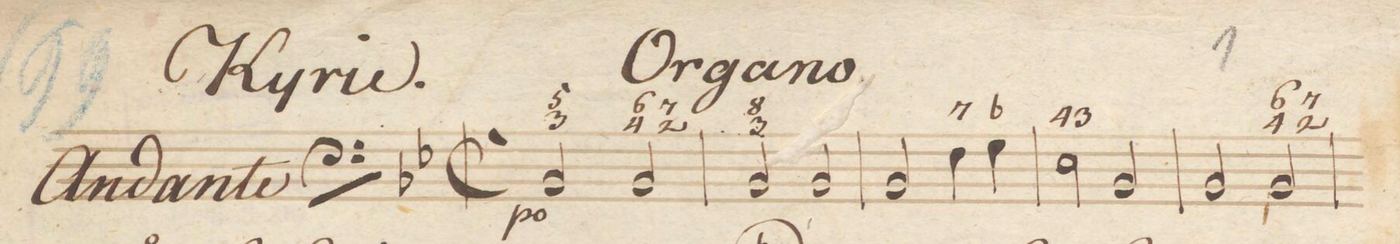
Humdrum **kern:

**kern	**fba	**dynam
*I"Organo	*	*
*clefF4	*	*
*k[b-e-]	*	*
*met(c|)	*	*
*M2/2	*	*
2BB-/	5 3	p
2BB-/	6 4	.
.	7 2	.
=2	=2	=2
2BB-/	8 3	.
2BB-/	.	.
=3	=3	=3
2BB-/	.	.
4F\	7	.
4G\	6	.
=4	=4	=4
.	4	.
*2\right	*	*
2E-\	3	.
2BB-/	.	.
=5	=5	=5
2BB-/	.	.
2BB-/	6 4	.
.	7 2	.
=6	=6	=6
*-	*-	*-
